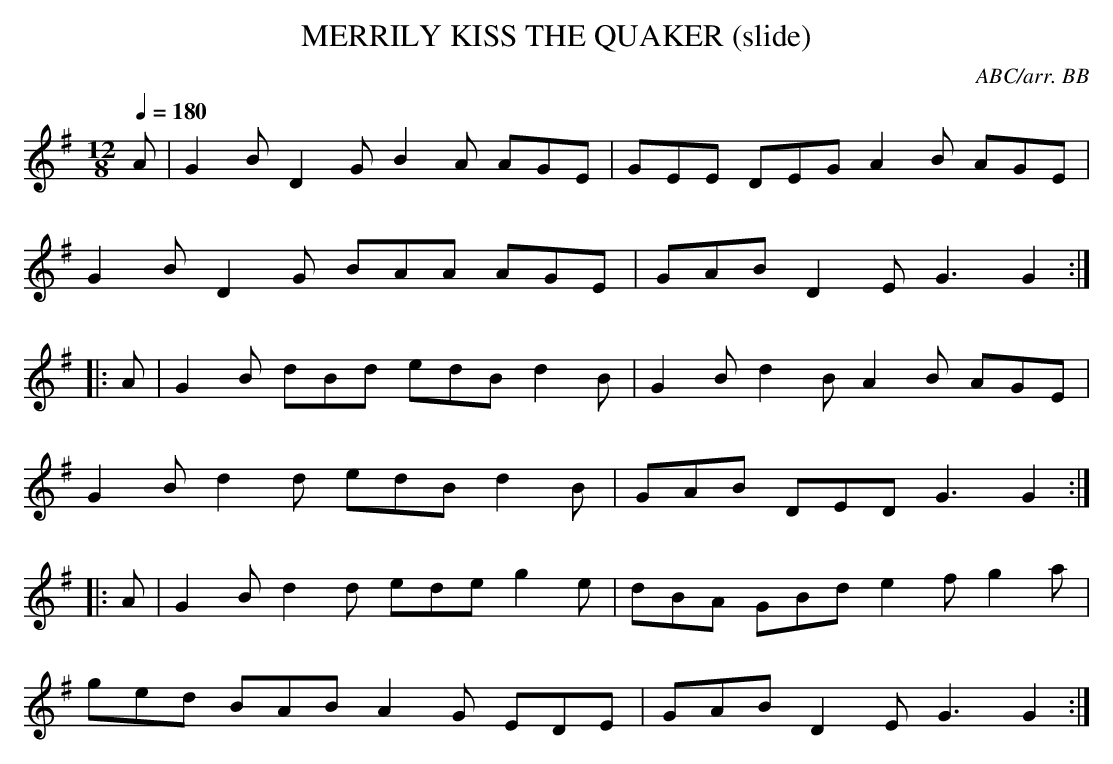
X:1
T:MERRILY KISS THE QUAKER (slide)
C:ABC/arr. BB
Q:1/4=180
L:1/8
M:12/8
K:G
A|G2B D2G B2A AGE|GEE DEG A2B AGE|
G2B D2G BAA AGE|GAB D2E G3 G2 :|
|:A|G2B dBd edB d2B|G2B d2B A2B AGE|
G2B d2d edB d2B|GAB DED G3 G2 :|
|:A|G2B d2d ede g2e|dBA GBd e2f g2a|
ged BAB A2G EDE|GAB D2E G3 G2 :|
